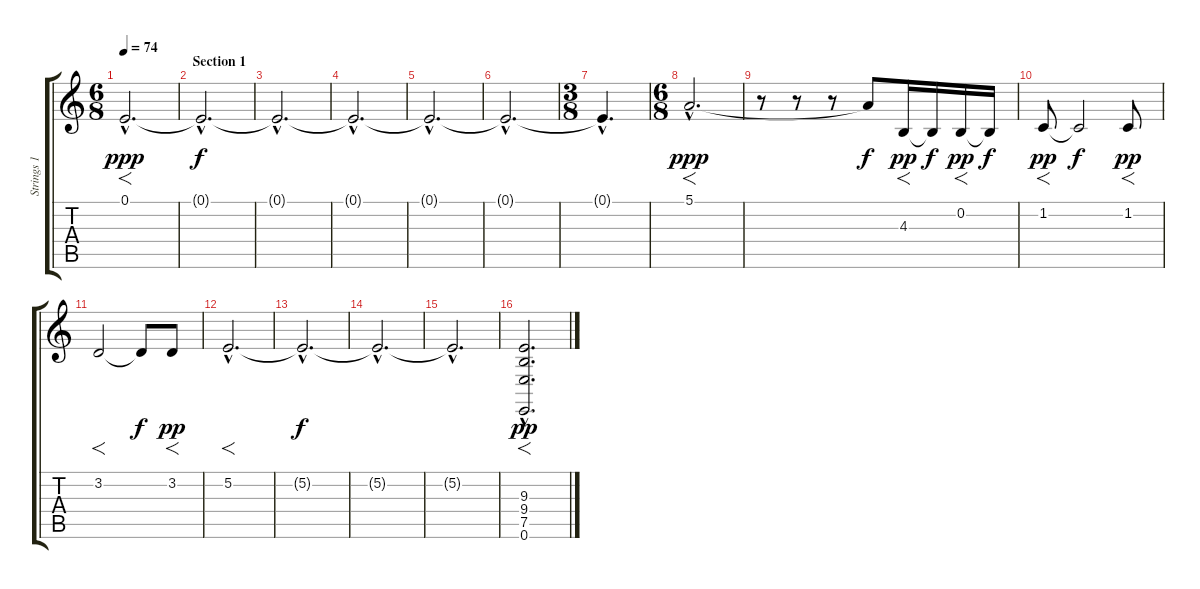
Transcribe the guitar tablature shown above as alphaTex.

\track ("Strings 1" "Strings 1") {instrument stringensemble2}
\staff {score tabs}
\tuning (E4 B3 G3 D3 A2 E2) {hide}
\ts (6 8)
\tempo 74
\clef g2
\ks c
0.1{hac}.2{f d dy ppp instrument stringensemble2} |
\section ("" "Section 1")
0.1{hac t}.2{d dy f} |
0.1{hac t}.2{d} |
0.1{hac t}.2{d} |
0.1{hac t}.2{d} |
0.1{hac t}.2{d} |
\ts (3 8)
0.1{hac t}.4{d} |
\ts (6 8)
5.1{hac}.2{f d dy ppp} |
r.8 r.8 r.8 5.1{t}.8{dy f} 4.3.16{f dy pp} 4.3{t}.16{dy f} 0.2.16{f dy pp} 0.2{t}.16{dy f} |
1.2.8{f dy pp} 1.2{t}.2{dy f} 1.2.8{f dy pp} |
3.2.2{f} 3.2{t}.8{dy f} 3.2.8{f dy pp} |
5.2{hac}.2{f d} |
5.2{hac t}.2{d dy f} |
5.2{hac t}.2{d} |
5.2{hac t}.2{d} |
(9.3{hac} 9.4{hac} 7.5{hac} 0.6{hac}).2{f d dy pp}
